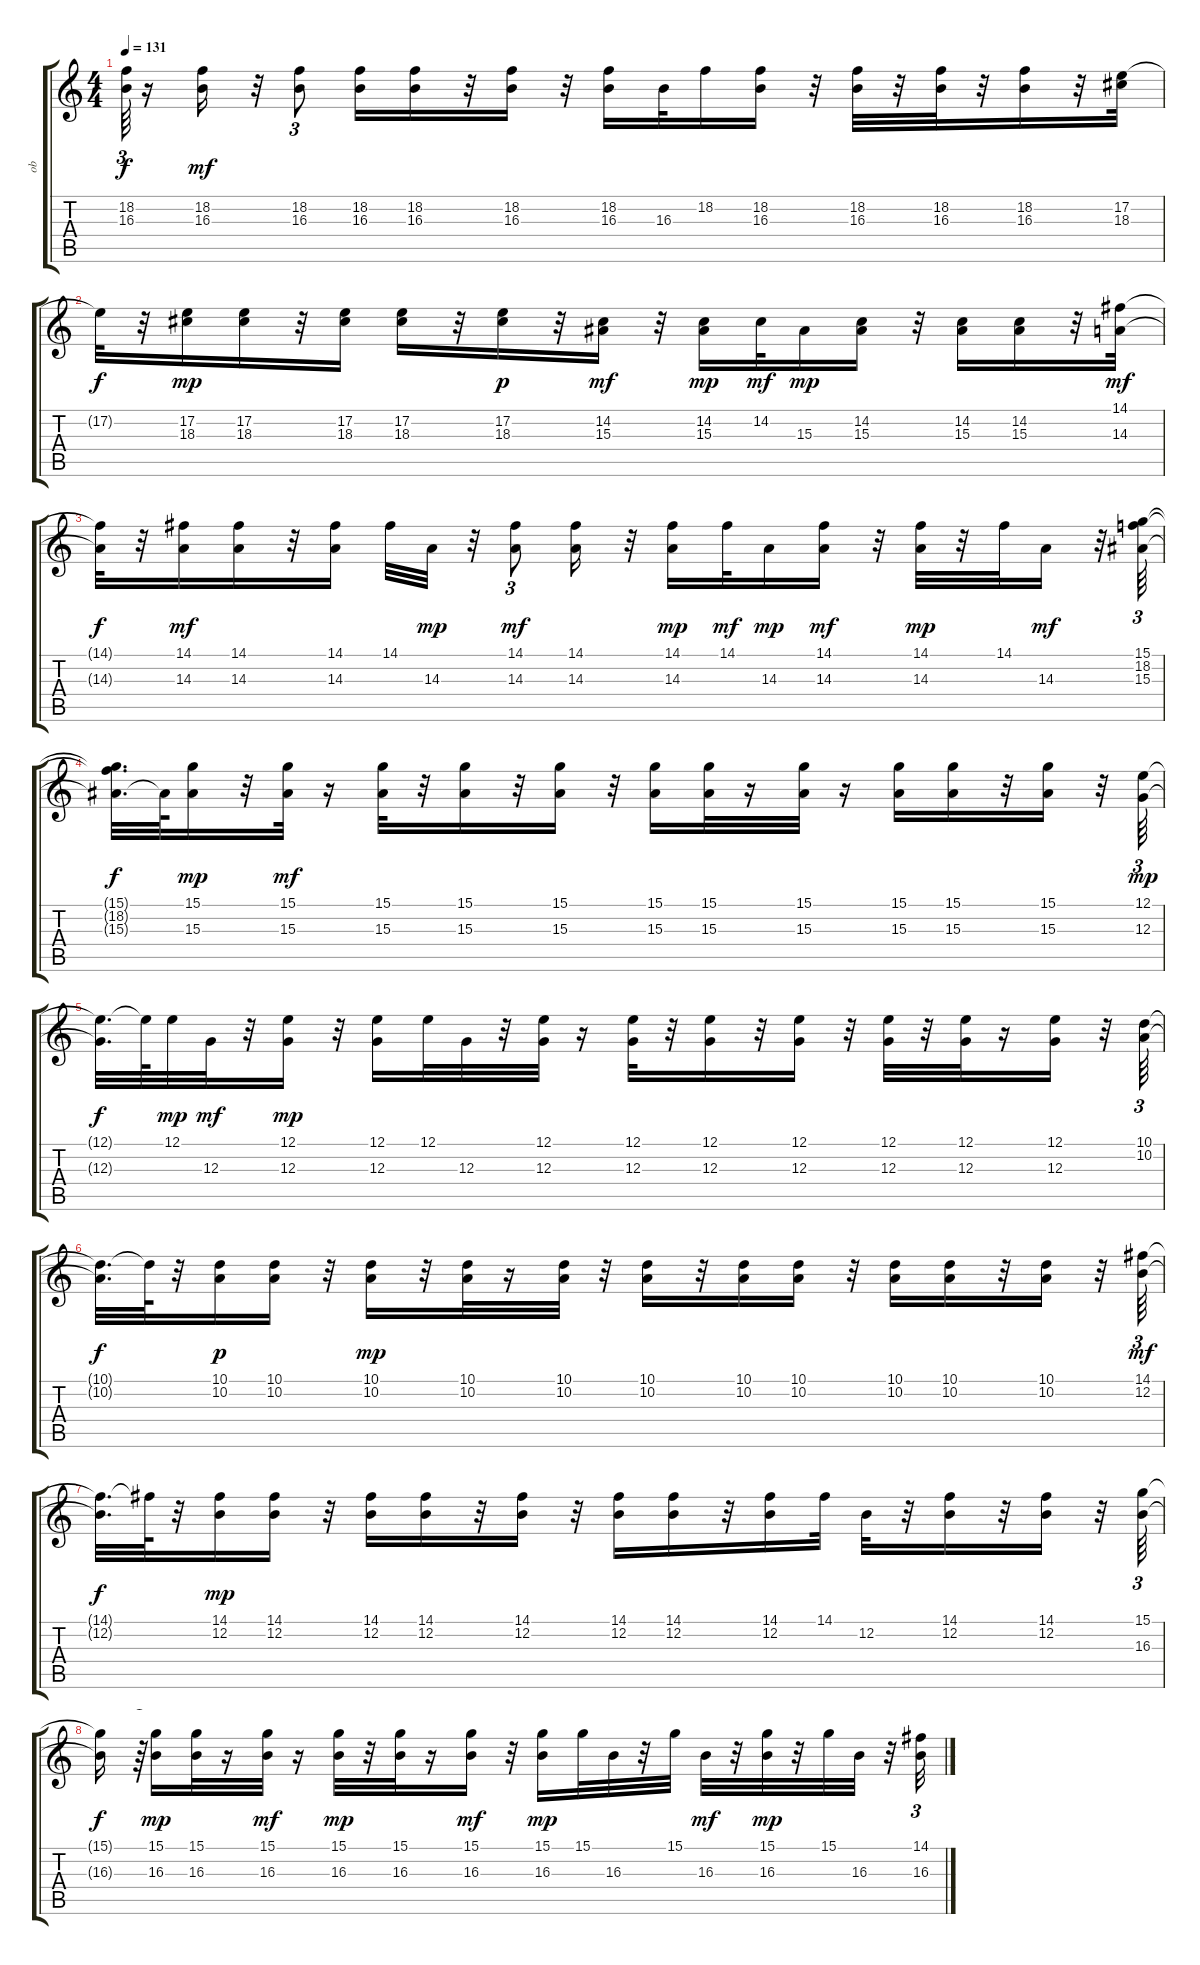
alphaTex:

\track ("ob" "ob") {instrument oboe}
\staff {score tabs}
\tuning (E4 B3 G3 D3 A2 E2) {hide}
\ts (4 4)
\tempo 131
\clef g2
\ks c
(18.2{t} 16.3{t}).64{tu (3 2) dy f} r.16 (18.2 16.3).16{dy mf} r.32 (18.2 16.3).8{tu (3 2)} (18.2 16.3).16 (18.2 16.3).16 r.32 (18.2 16.3).16 r.32 (18.2 16.3).16 16.3.32 18.2.16 (18.2 16.3).16 r.32 (18.2 16.3).32 r.32 (18.2 16.3).32 r.32 (18.2 16.3).16 r.32 (17.2 18.3).32 |
17.2{t}.32{dy f} r.32 (17.2 18.3).16{dy mp} (17.2 18.3).16 r.32 (17.2 18.3).16 (17.2 18.3).16 r.32 (17.2 18.3).16{dy p} r.32 (14.2 15.3).16{dy mf} r.32 (14.2 15.3).16{dy mp} 14.2.32{dy mf} 15.3.16{dy mp} (14.2 15.3).16 r.32 (14.2 15.3).16 (14.2 15.3).16 r.32 (14.1 14.3).32{dy mf} |
(14.1{t} 14.3{t}).32{dy f} r.32 (14.1 14.3).16{dy mf} (14.1 14.3).16 r.32 (14.1 14.3).16 14.1.32 14.3.32{dy mp} r.32 (14.1 14.3).8{tu (3 2) dy mf} (14.1 14.3).16 r.32 (14.1 14.3).16{dy mp} 14.1.32{dy mf} 14.3.16{dy mp} (14.1 14.3).16{dy mf} r.32 (14.1 14.3).32{dy mp} r.32 14.1.32 14.3.16{dy mf} r.32 (15.1 18.2 15.3).64{tu (3 2)} |
(15.1{t} 18.2{t} 15.3{t}).32{d dy f} 15.3{t}.64 (15.1 15.3).16{dy mp} r.32 (15.1 15.3).32{dy mf} r.16 (15.1 15.3).32 r.32 (15.1 15.3).16 r.32 (15.1 15.3).16 r.32 (15.1 15.3).16 (15.1 15.3).32 r.16 (15.1 15.3).32 r.16 (15.1 15.3).16 (15.1 15.3).16 r.32 (15.1 15.3).16 r.32 (12.1 12.3).64{tu (3 2) dy mp} |
(12.1{t} 12.3{t}).32{d dy f} 12.1{t}.64 12.1.32{dy mp} 12.3.32{dy mf} r.32 (12.1 12.3).16{dy mp} r.32 (12.1 12.3).16 12.1.32 12.3.32 r.32 (12.1 12.3).32 r.16 (12.1 12.3).32 r.32 (12.1 12.3).16 r.32 (12.1 12.3).16 r.32 (12.1 12.3).32 r.32 (12.1 12.3).32 r.16 (12.1 12.3).16 r.32 (10.1 10.2).64{tu (3 2)} |
(10.1{t} 10.2{t}).32{d dy f} 10.1{t}.64 r.32 (10.1 10.2).16{dy p} (10.1 10.2).16 r.32 (10.1 10.2).16{dy mp} r.32 (10.1 10.2).32 r.16 (10.1 10.2).32 r.32 (10.1 10.2).16 r.32 (10.1 10.2).16 (10.1 10.2).16 r.32 (10.1 10.2).16 (10.1 10.2).16 r.32 (10.1 10.2).16 r.32 (14.1 12.2).64{tu (3 2) dy mf} |
(14.1{t} 12.2{t}).32{d dy f} 14.1{t}.64 r.32 (14.1 12.2).16{dy mp} (14.1 12.2).16 r.32 (14.1 12.2).16 (14.1 12.2).16 r.32 (14.1 12.2).16 r.32 (14.1 12.2).16 (14.1 12.2).16 r.32 (14.1 12.2).16 14.1.32 12.2.32 r.32 (14.1 12.2).16 r.32 (14.1 12.2).16 r.32 (15.1 16.3).64{tu (3 2)} |
(15.1{t} 16.3{t}).16{dy f} r.64{tu (3 2)} (15.1 16.3).16{dy mp} (15.1 16.3).32 r.16 (15.1 16.3).32{dy mf} r.16 (15.1 16.3).32{dy mp} r.32 (15.1 16.3).32 r.16 (15.1 16.3).16{dy mf} r.32 (15.1 16.3).16{dy mp} 15.1.32 16.3.32 r.32 15.1.32 16.3.32{dy mf} r.32 (15.1 16.3).32{dy mp} r.32 15.1.32 16.3.32 r.32 (14.1 16.3).32{tu (3 2)}
